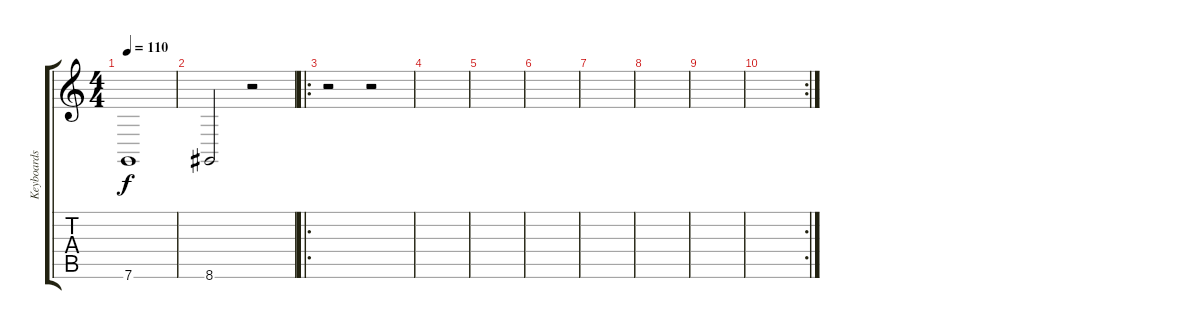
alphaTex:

\track ("Keyboards" "Keyboards") {instrument tremolostrings}
\staff {score tabs}
\tuning (C4 G3 Eb3 Bb2 F2 C2) {hide}
\ts (4 4)
\tempo 110
\clef g2
\ks c
7.6.1{dy f} |
8.6.2 r.2 |
\ro
r.2 r.2 |
|
|
|
|
|
|
\rc 2
